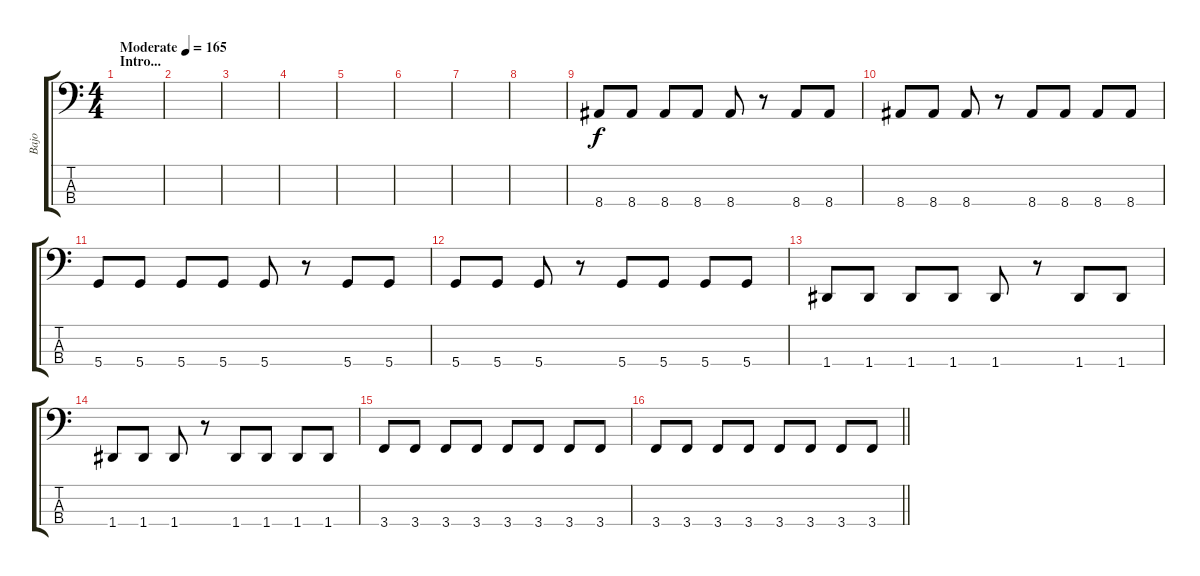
\track ("Bajo" "Bajo") {instrument electricbasspick}
\staff {score tabs}
\tuning (G2 D2 A1 D1) {hide}
\ts (4 4)
\section ("" "Intro...")
\tempo (165 "Moderate")
\clef f4
\ks c
|
|
|
|
|
|
|
|
8.4.8 8.4.8 8.4.8 8.4.8 8.4.8 r.8 8.4.8 8.4.8 |
8.4.8 8.4.8 8.4.8 r.8 8.4.8 8.4.8 8.4.8 8.4.8 |
5.4.8 5.4.8 5.4.8 5.4.8 5.4.8 r.8 5.4.8 5.4.8 |
5.4.8 5.4.8 5.4.8 r.8 5.4.8 5.4.8 5.4.8 5.4.8 |
1.4.8 1.4.8 1.4.8 1.4.8 1.4.8 r.8 1.4.8 1.4.8 |
1.4.8 1.4.8 1.4.8 r.8 1.4.8 1.4.8 1.4.8 1.4.8 |
3.4.8 3.4.8 3.4.8 3.4.8 3.4.8 3.4.8 3.4.8 3.4.8 |
\barLineRight lightlight
3.4.8 3.4.8 3.4.8 3.4.8 3.4.8 3.4.8 3.4.8 3.4.8
